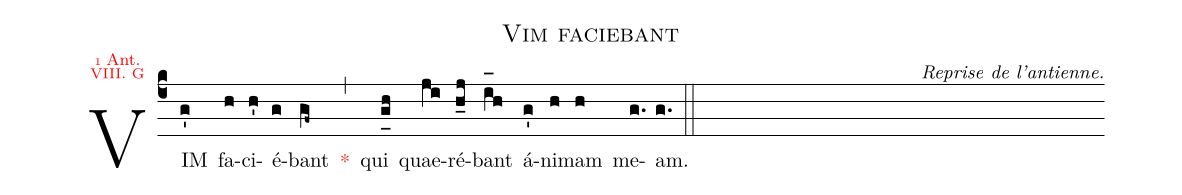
name:Vim faciebant;
office-part:Antiphona;
commentary: Reprise de l'antienne.;
annotation: {\color{red}\tiny 1 \footnotesize Ant.};
annotation: {\color{red}\scriptsize VIII. G};
%%
(c4) VIM(g') fa(h)ci(h')é(g)bant(gf~) <c>*</c>(,) qui(g_[uh:l]h) quae(ji)ré(h_j)bant(i_[oh:h]h) á(g')ni(h)mam(h) me(g.)am.(g.) (::)
